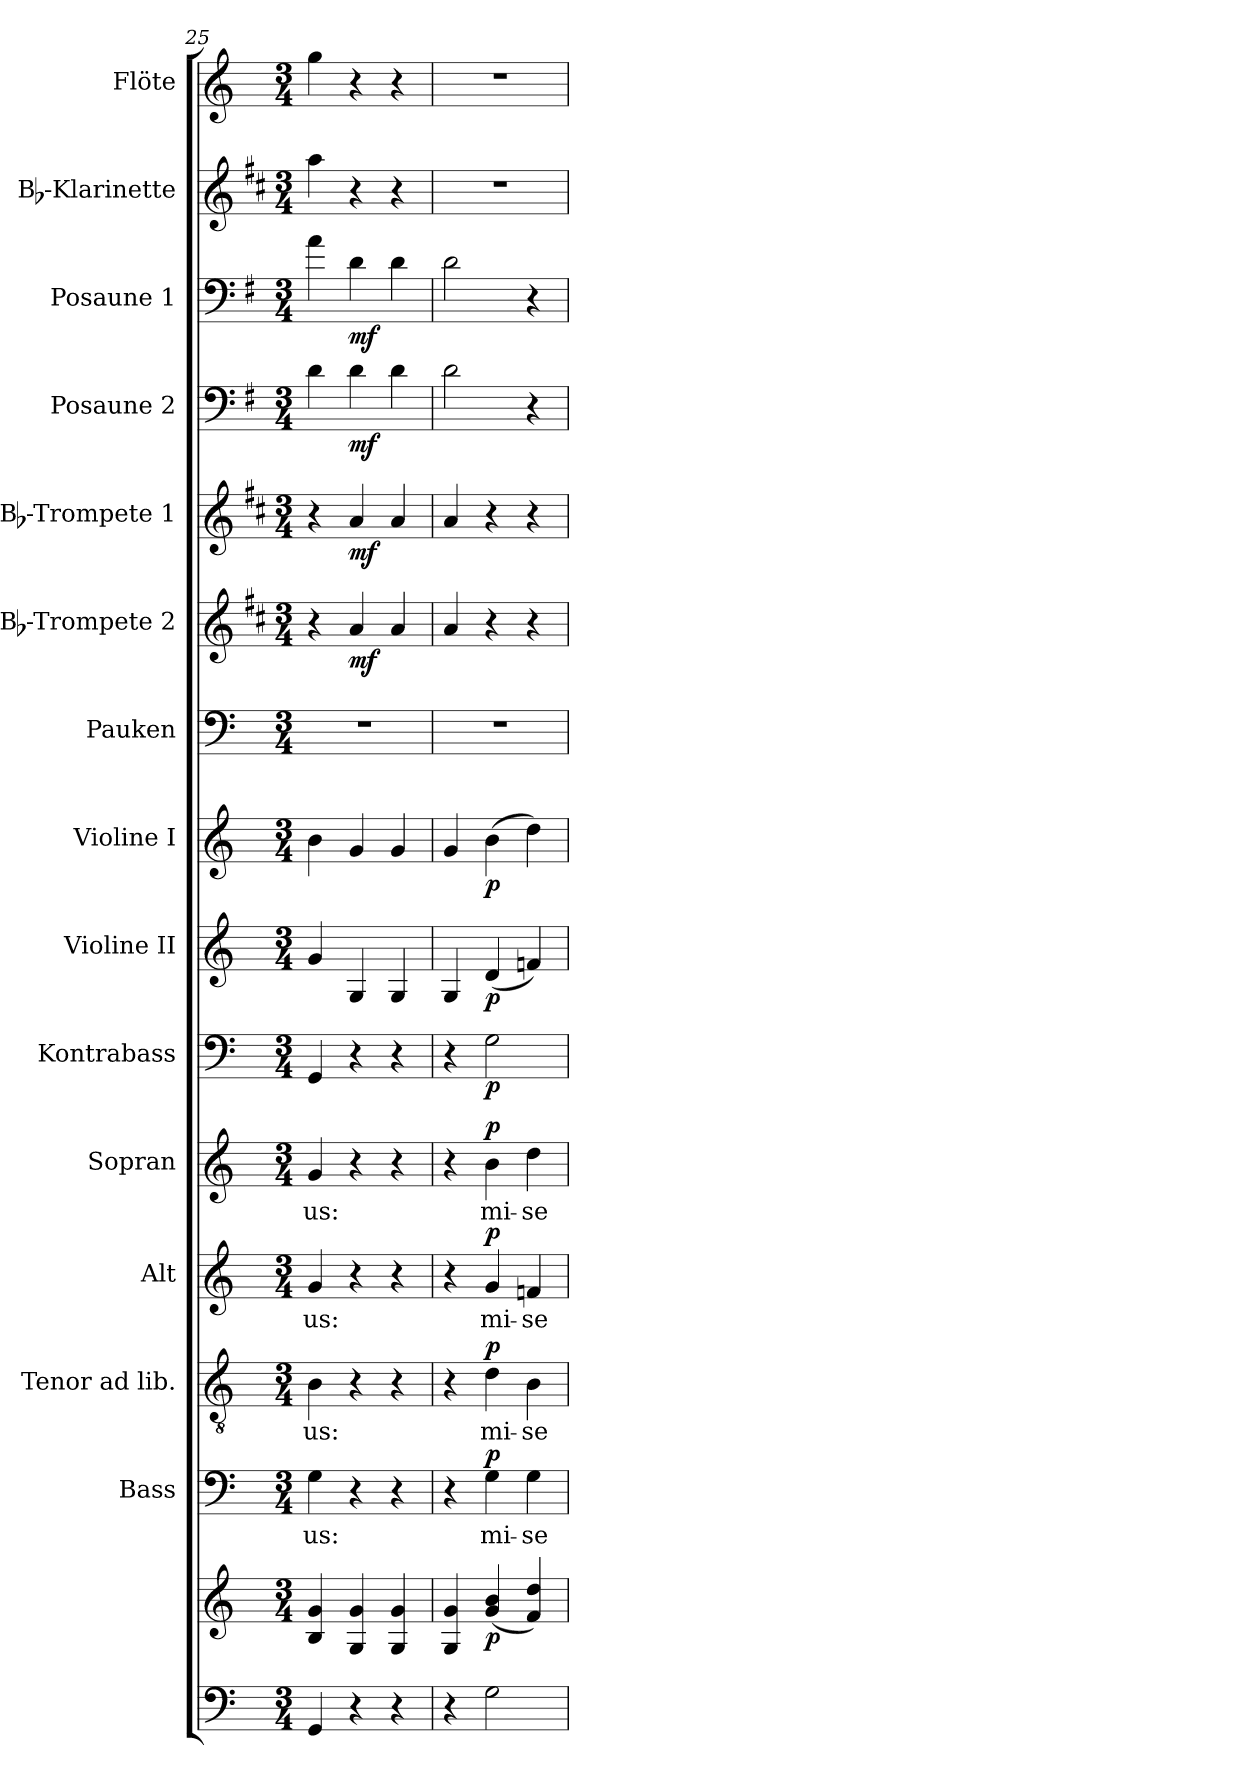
**kern	**kern	**dynam	**kern	**text	**dynam	**kern	**text	**dynam	**kern	**text	**dynam	**kern	**text	**dynam	**kern	**dynam	**kern	**dynam	**kern	**dynam	**kern	**kern	**dynam	**kern	**dynam	**kern	**dynam	**kern	**dynam	**kern	**kern
*part15	*part15	*part15	*part14	*part14	*part14	*part13	*part13	*part13	*part12	*part12	*part12	*part11	*part11	*part11	*part10	*part10	*part9	*part9	*part8	*part8	*part7	*part6	*part6	*part5	*part5	*part4	*part4	*part3	*part3	*part2	*part1
*staff16	*staff15	*staff15/16	*staff14	*staff14	*staff14	*staff13	*staff13	*staff13	*staff12	*staff12	*staff12	*staff11	*staff11	*staff11	*staff10	*staff10	*staff9	*staff9	*staff8	*staff8	*staff7	*staff6	*staff6	*staff5	*staff5	*staff4	*staff4	*staff3	*staff3	*staff2	*staff1
*	*	*	*I"Bass	*	*	*I"Tenor ad lib.	*	*	*I"Alt	*	*	*I"Sopran	*	*	*I"Kontrabass	*	*I"Violine II	*	*I"Violine I	*	*I"Pauken	*I"Bb-Trompete 2	*	*I"Bb-Trompete 1	*	*I"Posaune 2	*	*I"Posaune 1	*	*I"Bb-Klarinette	*I"Flöte
*	*	*	*I'B.	*	*	*I'T.	*	*	*I'A.	*	*	*I'S.	*	*	*I'Kb.	*	*I'Vl. II	*	*I'Vl. I	*	*I'Pk.	*I'Bb Trp. 2	*	*I'Bb Trp. 1	*	*I'Pos. 2	*	*I'Pos. 1	*	*I'Bb Kl.	*I'Fl.
*clefF4	*clefG2	*	*clefF4	*	*	*clefGv2	*	*	*clefG2	*	*	*clefG2	*	*	*clefF4	*	*clefG2	*	*clefG2	*	*clefF4	*clefG2	*	*clefG2	*	*clefF4	*	*clefF4	*	*clefG2	*clefG2
*	*	*	*	*	*	*	*	*	*	*	*	*	*	*	*ITrd7c12	*	*	*	*	*	*	*ITrd1c2	*	*ITrd1c2	*	*ITrd4c7	*	*ITrd4c7	*	*ITrd1c2	*
*k[]	*k[]	*	*k[]	*	*	*k[]	*	*	*k[]	*	*	*k[]	*	*	*k[]	*	*k[]	*	*k[]	*	*k[]	*k[]	*	*k[]	*	*k[]	*	*k[]	*	*k[]	*k[]
*C:	*C:	*	*C:	*	*	*C:	*	*	*C:	*	*	*C:	*	*	*C:	*	*C:	*	*C:	*	*C:	*C:	*	*C:	*	*C:	*	*C:	*	*C:	*C:
*M3/4	*M3/4	*	*M3/4	*	*	*M3/4	*	*	*M3/4	*	*	*M3/4	*	*	*M3/4	*	*M3/4	*	*M3/4	*	*M3/4	*M3/4	*	*M3/4	*	*M3/4	*	*M3/4	*	*M3/4	*M3/4
=25	=25	=25	=25	=25	=25	=25	=25	=25	=25	=25	=25	=25	=25	=25	=25	=25	=25	=25	=25	=25	=25	=25	=25	=25	=25	=25	=25	=25	=25	=25	=25
!	!	!	!	!LO:LY:b	!	!	!LO:LY:b	!	!	!LO:LY:b	!	!	!LO:LY:b	!	!	!	!	!	!	!	!	!	!	!	!	!	!	!	!	!	!
4GG/	4B/ 4g/	.	4G\	-us:	.	4B\	-us:	.	4g/	-us:	.	4g/	-us:	.	4GGG/	.	4g/	.	4b\	.	2.r	4r	.	4r	.	4G\	.	4d\	.	4gg\	4gg\
!	!	!	!	!	!	!	!	!	!	!	!	!	!	!	!	!	!	!	!	!	!	!	!LO:DY:b	!	!LO:DY:b	!	!LO:DY:b	!	!LO:DY:b	!	!
4r	4G/ 4g/	.	4r	.	.	4r	.	.	4r	.	.	4r	.	.	4r	.	4G/	.	4g/	.	.	4g/	mf	4g/	mf	4G\	mf	4G\	mf	4r	4r
4r	4G/ 4g/	.	4r	.	.	4r	.	.	4r	.	.	4r	.	.	4r	.	4G/	.	4g/	.	.	4g/	.	4g/	.	4G\	.	4G\	.	4r	4r
=26	=26	=26	=26	=26	=26	=26	=26	=26	=26	=26	=26	=26	=26	=26	=26	=26	=26	=26	=26	=26	=26	=26	=26	=26	=26	=26	=26	=26	=26	=26	=26
4r	4G/ 4g/	.	4r	.	.	4r	.	.	4r	.	.	4r	.	.	4r	.	4G/	.	4g/	.	2.r	4g/	.	4g/	.	2G\	.	2G\	.	2.r	2.r
!	!	!LO:DY:b	!	!LO:LY:b	!LO:DY:a	!	!LO:LY:b	!LO:DY:a	!	!LO:LY:b	!LO:DY:a	!	!LO:LY:b	!LO:DY:a	!	!LO:DY:b	!	!LO:DY:b	!	!LO:DY:b	!	!	!	!	!	!	!	!	!	!	!
2G\	(<4g/ 4b/	p	4G\	mi-	p	4d\	mi-	p	4g/	mi-	p	4b\	mi-	p	2GG\	p	(<4d/	p	(>4b\	p	.	4r	.	4r	.	.	.	.	.	.	.
!	!	!	!	!LO:LY:b	!	!	!LO:LY:b	!	!	!LO:LY:b	!	!	!LO:LY:b	!	!	!	!	!	!	!	!	!	!	!	!	!	!	!	!	!	!
.	4f/ 4dd/)	.	4G\	-se-	.	4B\	-se-	.	4fn/	-se-	.	4dd\	-se-	.	.	.	4fn/)	.	4dd\)	.	.	4r	.	4r	.	4r	.	4r	.	.	.
=	=	=	=	=	=	=	=	=	=	=	=	=	=	=	=	=	=	=	=	=	=	=	=	=	=	=	=	=	=	=	=
*-	*-	*-	*-	*-	*-	*-	*-	*-	*-	*-	*-	*-	*-	*-	*-	*-	*-	*-	*-	*-	*-	*-	*-	*-	*-	*-	*-	*-	*-	*-	*-
